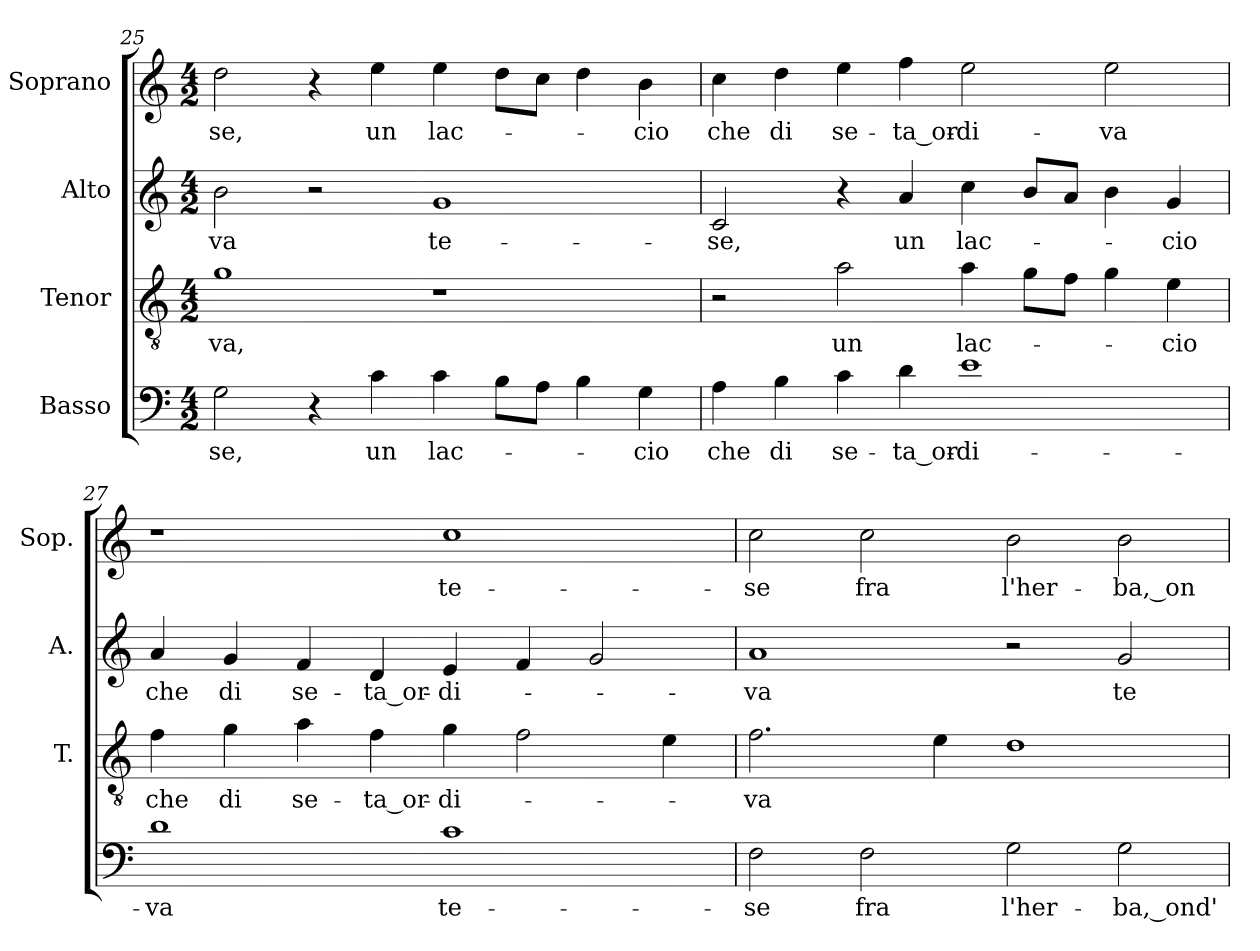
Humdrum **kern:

**kern	**text	**kern	**text	**kern	**text	**kern	**text
*part4	*part4	*part3	*part3	*part2	*part2	*part1	*part1
*staff4	*staff4	*staff3	*staff3	*staff2	*staff2	*staff1	*staff1
*I"Basso	*	*I"Tenor	*	*I"Alto	*	*I"Soprano	*
*	*	*I'T.	*	*I'A.	*	*I'Sop.	*
*clefF4	*	*clefGv2	*	*clefG2	*	*clefG2	*
*	*	*ITrd7c12	*	*	*	*	*
*k[]	*	*k[]	*	*k[]	*	*k[]	*
*C:	*	*C:	*	*C:	*	*C:	*
*M4/2	*	*M4/2	*	*M4/2	*	*M4/2	*
=25	=25	=25	=25	=25	=25	=25	=25
!	!LO:LY:b:color=#000000	!	!	!	!	!	!
!	!	!	!LO:LY:b:color=#000000	!	!	!	!
!	!	!	!	!	!LO:LY:b:color=#000000	!	!
!	!	!	!	!	!	!	!LO:LY:b:color=#000000
2Gi\	-se,	1Gi	-va,	2bi\	-va	2ddi\	-se,
4r	.	.	.	2r	.	4r	.
!	!LO:LY:b:color=#000000	!	!	!	!	!	!
!	!	!	!	!	!	!	!LO:LY:b:color=#000000
4ci\	un	.	.	.	.	4eei\	un
!	!LO:LY:b:color=#000000	!	!	!	!	!	!
!	!	!	!	!	!LO:LY:b:color=#000000	!	!
!	!	!	!	!	!	!	!LO:LY:b:color=#000000
4ci\	lac-	1r	.	1gi	te-	4eei\	lac-
8Bi\L	.	.	.	.	.	8ddi\L	.
8Ai\J	.	.	.	.	.	8cci\J	.
4Bi\	.	.	.	.	.	4ddi\	.
!	!LO:LY:b:color=#000000	!	!	!	!	!	!
!	!	!	!	!	!	!	!LO:LY:b:color=#000000
4Gi\	-cio	.	.	.	.	4bi\	-cio
=26	=26	=26	=26	=26	=26	=26	=26
!	!LO:LY:b:color=#000000	!	!	!	!	!	!
!	!	!	!	!	!LO:LY:b:color=#000000	!	!
!	!	!	!	!	!	!	!LO:LY:b:color=#000000
4Ai\	che	2r	.	2ci/	-se,	4cci\	che
!	!LO:LY:b:color=#000000	!	!	!	!	!	!
!	!	!	!	!	!	!	!LO:LY:b:color=#000000
4Bi\	di	.	.	.	.	4ddi\	di
!	!LO:LY:b:color=#000000	!	!	!	!	!	!
!	!	!	!LO:LY:b:color=#000000	!	!	!	!
!	!	!	!	!	!	!	!LO:LY:b:color=#000000
4ci\	se-	2Ai\	un	4r	.	4eei\	se-
!	!LO:LY:b:color=#000000	!	!	!	!	!	!
!	!	!	!	!	!LO:LY:b:color=#000000	!	!
!	!	!	!	!	!	!	!LO:LY:b:color=#000000
4di\	-ta_or-	.	.	4ai/	un	4ffi\	-ta_or-
!	!LO:LY:b:color=#000000	!	!	!	!	!	!
!	!	!	!LO:LY:b:color=#000000	!	!	!	!
!	!	!	!	!	!LO:LY:b:color=#000000	!	!
!	!	!	!	!	!	!	!LO:LY:b:color=#000000
1ei	-di-	4Ai\	lac-	4cci\	lac-	2eei\	-di-
.	.	8Gi\L	.	8bi/L	.	.	.
.	.	8Fi\J	.	8ai/J	.	.	.
!	!	!	!	!	!	!	!LO:LY:b:color=#000000
.	.	4Gi\	.	4bi\	.	2eei\	-va
!	!	!	!LO:LY:b:color=#000000	!	!	!	!
!	!	!	!	!	!LO:LY:b:color=#000000	!	!
.	.	4Ei\	-cio	4gi/	-cio	.	.
!!LO:PB:g=z
=27	=27	=27	=27	=27	=27	=27	=27
!	!LO:LY:b:color=#000000	!	!	!	!	!	!
!	!	!	!LO:LY:b:color=#000000	!	!	!	!
!	!	!	!	!	!LO:LY:b:color=#000000	!	!
1di	-va	4Fi\	che	4ai/	che	1r	.
!	!	!	!LO:LY:b:color=#000000	!	!	!	!
!	!	!	!	!	!LO:LY:b:color=#000000	!	!
.	.	4Gi\	di	4gi/	di	.	.
!	!	!	!LO:LY:b:color=#000000	!	!	!	!
!	!	!	!	!	!LO:LY:b:color=#000000	!	!
.	.	4Ai\	se-	4fi/	se-	.	.
!	!	!	!LO:LY:b:color=#000000	!	!	!	!
!	!	!	!	!	!LO:LY:b:color=#000000	!	!
.	.	4Fi\	-ta_or-	4di/	-ta_or-	.	.
!	!LO:LY:b:color=#000000	!	!	!	!	!	!
!	!	!	!LO:LY:b:color=#000000	!	!	!	!
!	!	!	!	!	!LO:LY:b:color=#000000	!	!
!	!	!	!	!	!	!	!LO:LY:b:color=#000000
1ci	te-	4Gi\	-di-	4ei/	-di-	1cci	te-
.	.	2Fi\	.	4fi/	.	.	.
.	.	.	.	2gi/	.	.	.
.	.	4Ei\	.	.	.	.	.
=28	=28	=28	=28	=28	=28	=28	=28
!	!LO:LY:b:color=#000000	!	!	!	!	!	!
!	!	!	!LO:LY:b:color=#000000	!	!	!	!
!	!	!	!	!	!LO:LY:b:color=#000000	!	!
!	!	!	!	!	!	!	!LO:LY:b:color=#000000
2Fi\	-se	2.Fi\	-va	1ai	-va	2cci\	-se
!	!LO:LY:b:color=#000000	!	!	!	!	!	!
!	!	!	!	!	!	!	!LO:LY:b:color=#000000
2Fi\	fra	.	.	.	.	2cci\	fra
.	.	4Ei\	.	.	.	.	.
!	!LO:LY:b:color=#000000	!	!	!	!	!	!
!	!	!	!	!	!	!	!LO:LY:b:color=#000000
2Gi\	l'her-	1Di	.	2r	.	2bi\	l'her-
!	!LO:LY:b:color=#000000	!	!	!	!	!	!
!	!	!	!	!	!LO:LY:b:color=#000000	!	!
!	!	!	!	!	!	!	!LO:LY:b:color=#000000
2Gi\	-ba,_ond'	.	.	2gi/	te-	2bi\	-ba,_on-
=	=	=	=	=	=	=	=
*-	*-	*-	*-	*-	*-	*-	*-
